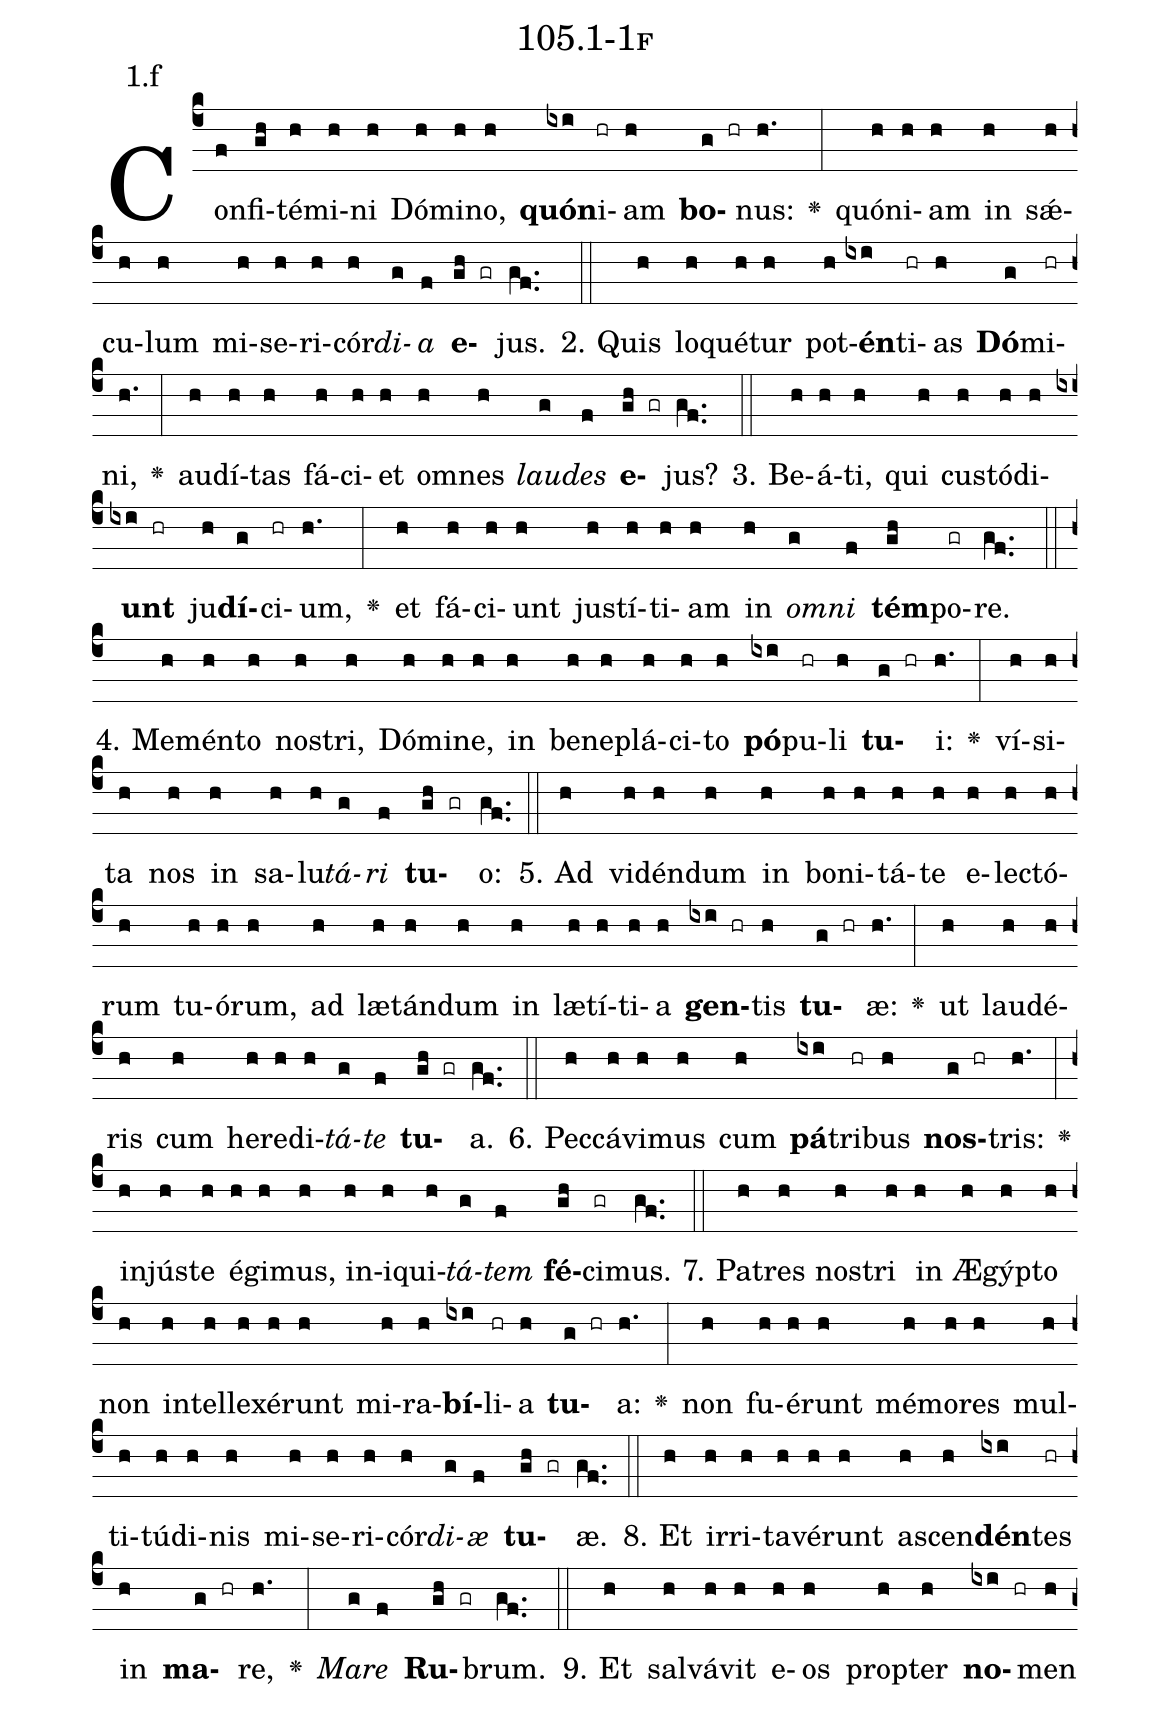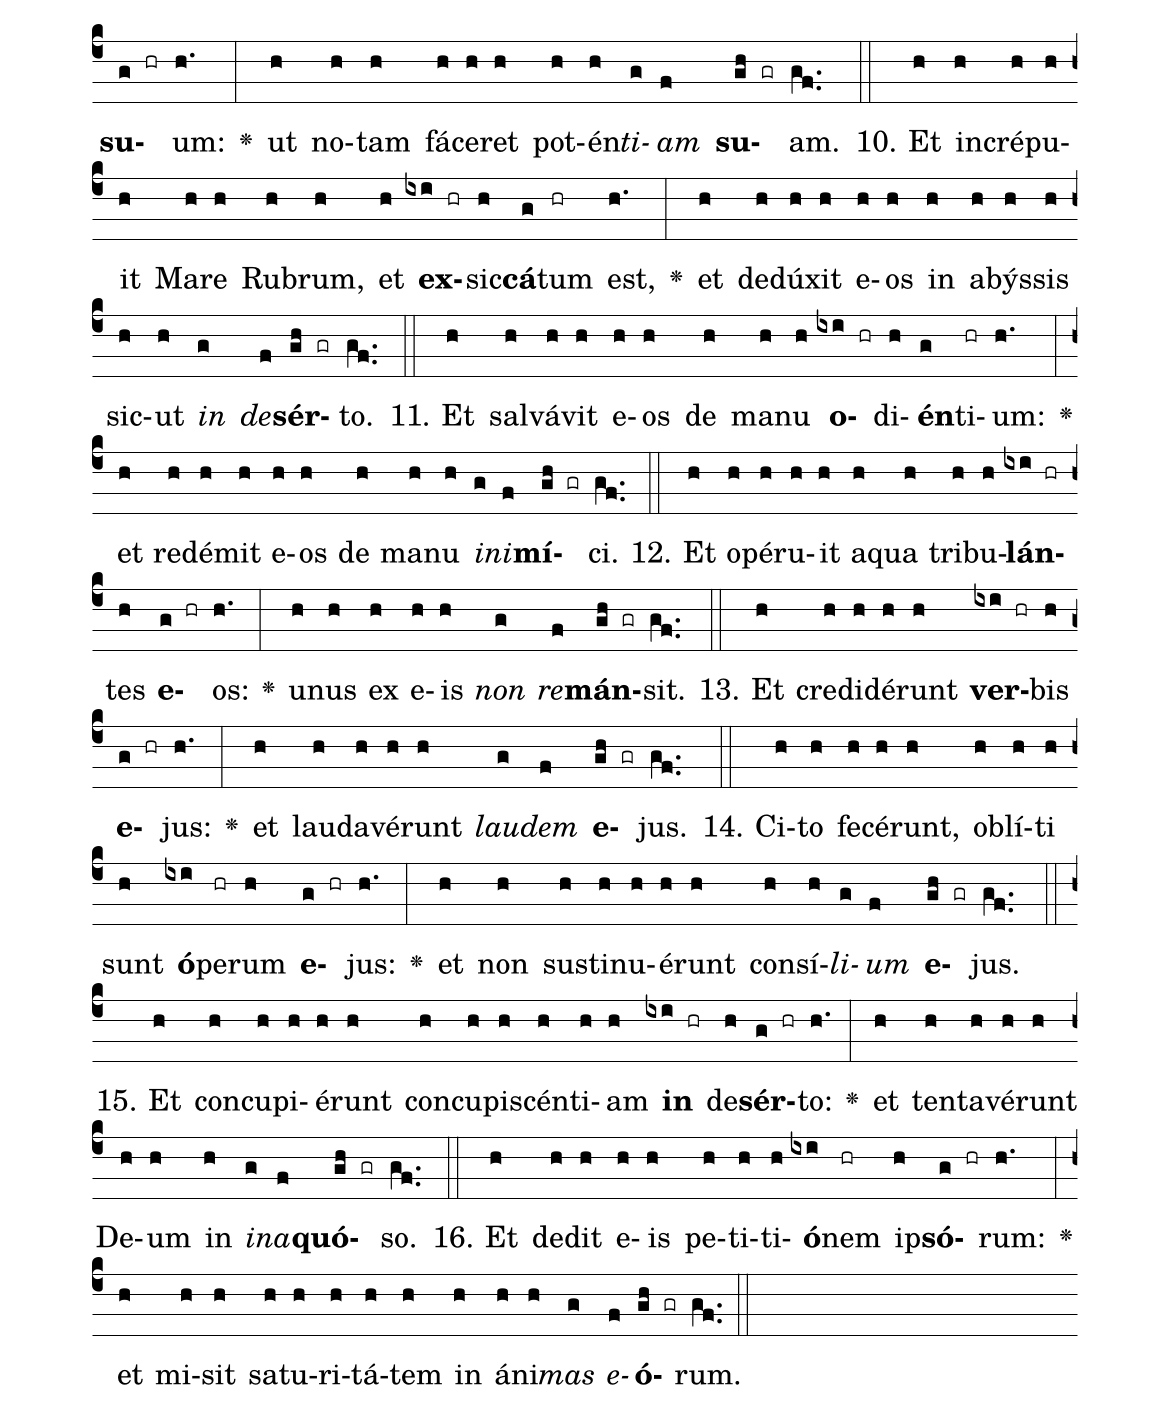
name: 105.1-1f;
annotation: 1.f;
%%
(c4)Con(f)fi(gh)té(h)mi(h)ni(h) Dó(h)mi(h)no,(h) <b>quón</b>(ixi)i(hr)am(h) <b>bo</b>(g hr)nus:(h.) <v>\greheightstar</v>(:) quón(h)i(h)am(h) in(h) sǽ(h)cu(h)lum(h) mi(h)se(h)ri(h)cór(h)<i>di</i>(g)<i>a</i>(f) <b>e</b>(gh gr)jus.(gf..) (::)
2. Quis(h) lo(h)qué(h)tur(h) pot(h)<b>én</b>(ixi)ti(hr)as(h) <b>Dó</b>(g)mi(hr)ni,(h.) <v>\greheightstar</v>(:) au(h)dí(h)tas(h) fá(h)ci(h)et(h) om(h)nes(h) <i>lau</i>(g)<i>des</i>(f) <b>e</b>(gh gr)jus?(gf..) (::)
3. Be(h)á(h)ti,(h) qui(h) cus(h)tó(h)di(h)<b>unt</b>(ixi hr) ju(h)<b>dí</b>(g)ci(hr)um,(h.) <v>\greheightstar</v>(:) et(h) fá(h)ci(h)unt(h) jus(h)tí(h)ti(h)am(h) in(h) <i>om</i>(g)<i>ni</i>(f) <b>tém</b>(gh)po(gr)re.(gf..) (::)
4. Me(h)mén(h)to(h) nos(h)tri,(h) Dó(h)mi(h)ne,(h) in(h) be(h)ne(h)plá(h)ci(h)to(h) <b>pó</b>(ixi)pu(hr)li(h) <b>tu</b>(g hr)i:(h.) <v>\greheightstar</v>(:) ví(h)si(h)ta(h) nos(h) in(h) sa(h)lu(h)<i>tá</i>(g)<i>ri</i>(f) <b>tu</b>(gh gr)o:(gf..) (::)
5. Ad(h) vi(h)dén(h)dum(h) in(h) bo(h)ni(h)tá(h)te(h) e(h)lec(h)tó(h)rum(h) tu(h)ó(h)rum,(h) ad(h) læ(h)tán(h)dum(h) in(h) læ(h)tí(h)ti(h)a(h) <b>gen</b>(ixi hr)tis(h) <b>tu</b>(g hr)æ:(h.) <v>\greheightstar</v>(:) ut(h) lau(h)dé(h)ris(h) cum(h) he(h)re(h)di(h)<i>tá</i>(g)<i>te</i>(f) <b>tu</b>(gh gr)a.(gf..) (::)
6. Pec(h)cá(h)vi(h)mus(h) cum(h) <b>pá</b>(ixi)tri(hr)bus(h) <b>nos</b>(g hr)tris:(h.) <v>\greheightstar</v>(:) in(h)jús(h)te(h) é(h)gi(h)mus,(h) in(h)i(h)qui(h)<i>tá</i>(g)<i>tem</i>(f) <b>fé</b>(gh)ci(gr)mus.(gf..) (::)
7. Pa(h)tres(h) nos(h)tri(h) in(h) Æ(h)gýp(h)to(h) non(h) in(h)tel(h)le(h)xé(h)runt(h) mi(h)ra(h)<b>bí</b>(ixi)li(hr)a(h) <b>tu</b>(g hr)a:(h.) <v>\greheightstar</v>(:) non(h) fu(h)é(h)runt(h) mé(h)mo(h)res(h) mul(h)ti(h)tú(h)di(h)nis(h) mi(h)se(h)ri(h)cór(h)<i>di</i>(g)<i>æ</i>(f) <b>tu</b>(gh gr)æ.(gf..) (::)
8. Et(h) ir(h)ri(h)ta(h)vé(h)runt(h) a(h)scen(h)<b>dén</b>(ixi)tes(hr) in(h) <b>ma</b>(g hr)re,(h.) <v>\greheightstar</v>(:) <i>Ma</i>(g)<i>re</i>(f) <b>Ru</b>(gh gr)brum.(gf..) (::)
9. Et(h) sal(h)vá(h)vit(h) e(h)os(h) prop(h)ter(h) <b>no</b>(ixi hr)men(h) <b>su</b>(g hr)um:(h.) <v>\greheightstar</v>(:) ut(h) no(h)tam(h) fá(h)ce(h)ret(h) pot(h)én(h)<i>ti</i>(g)<i>am</i>(f) <b>su</b>(gh gr)am.(gf..) (::)
10. Et(h) in(h)cré(h)pu(h)it(h) Ma(h)re(h) Ru(h)brum,(h) et(h) <b>ex</b>(ixi hr)sic(h)<b>cá</b>(g)tum(hr) est,(h.) <v>\greheightstar</v>(:) et(h) de(h)dú(h)xit(h) e(h)os(h) in(h) a(h)býs(h)sis(h) sic(h)ut(h) <i>in</i>(g) <i>de</i>(f)<b>sér</b>(gh gr)to.(gf..) (::)
11. Et(h) sal(h)vá(h)vit(h) e(h)os(h) de(h) ma(h)nu(h) <b>o</b>(ixi hr)di(h)<b>én</b>(g)ti(hr)um:(h.) <v>\greheightstar</v>(:) et(h) red(h)é(h)mit(h) e(h)os(h) de(h) ma(h)nu(h) <i>in</i>(g)<i>i</i>(f)<b>mí</b>(gh gr)ci.(gf..) (::)
12. Et(h) o(h)pé(h)ru(h)it(h) a(h)qua(h) tri(h)bu(h)<b>lán</b>(ixi hr)tes(h) <b>e</b>(g hr)os:(h.) <v>\greheightstar</v>(:) u(h)nus(h) ex(h) e(h)is(h) <i>non</i>(g) <i>re</i>(f)<b>mán</b>(gh gr)sit.(gf..) (::)
13. Et(h) cre(h)di(h)dé(h)runt(h) <b>ver</b>(ixi hr)bis(h) <b>e</b>(g hr)jus:(h.) <v>\greheightstar</v>(:) et(h) lau(h)da(h)vé(h)runt(h) <i>lau</i>(g)<i>dem</i>(f) <b>e</b>(gh gr)jus.(gf..) (::)
14. Ci(h)to(h) fe(h)cé(h)runt,(h) ob(h)lí(h)ti(h) sunt(h) <b>ó</b>(ixi)pe(hr)rum(h) <b>e</b>(g hr)jus:(h.) <v>\greheightstar</v>(:) et(h) non(h) sus(h)ti(h)nu(h)é(h)runt(h) con(h)sí(h)<i>li</i>(g)<i>um</i>(f) <b>e</b>(gh gr)jus.(gf..) (::)
15. Et(h) con(h)cu(h)pi(h)é(h)runt(h) con(h)cu(h)pi(h)scén(h)ti(h)am(h) <b>in</b>(ixi hr) de(h)<b>sér</b>(g hr)to:(h.) <v>\greheightstar</v>(:) et(h) ten(h)ta(h)vé(h)runt(h) De(h)um(h) in(h) <i>in</i>(g)<i>a</i>(f)<b>quó</b>(gh gr)so.(gf..) (::)
16. Et(h) de(h)dit(h) e(h)is(h) pe(h)ti(h)ti(h)<b>ó</b>(ixi)nem(hr) ip(h)<b>só</b>(g hr)rum:(h.) <v>\greheightstar</v>(:) et(h) mi(h)sit(h) sa(h)tu(h)ri(h)tá(h)tem(h) in(h) á(h)ni(h)<i>mas</i>(g) <i>e</i>(f)<b>ó</b>(gh gr)rum.(gf..) (::)
